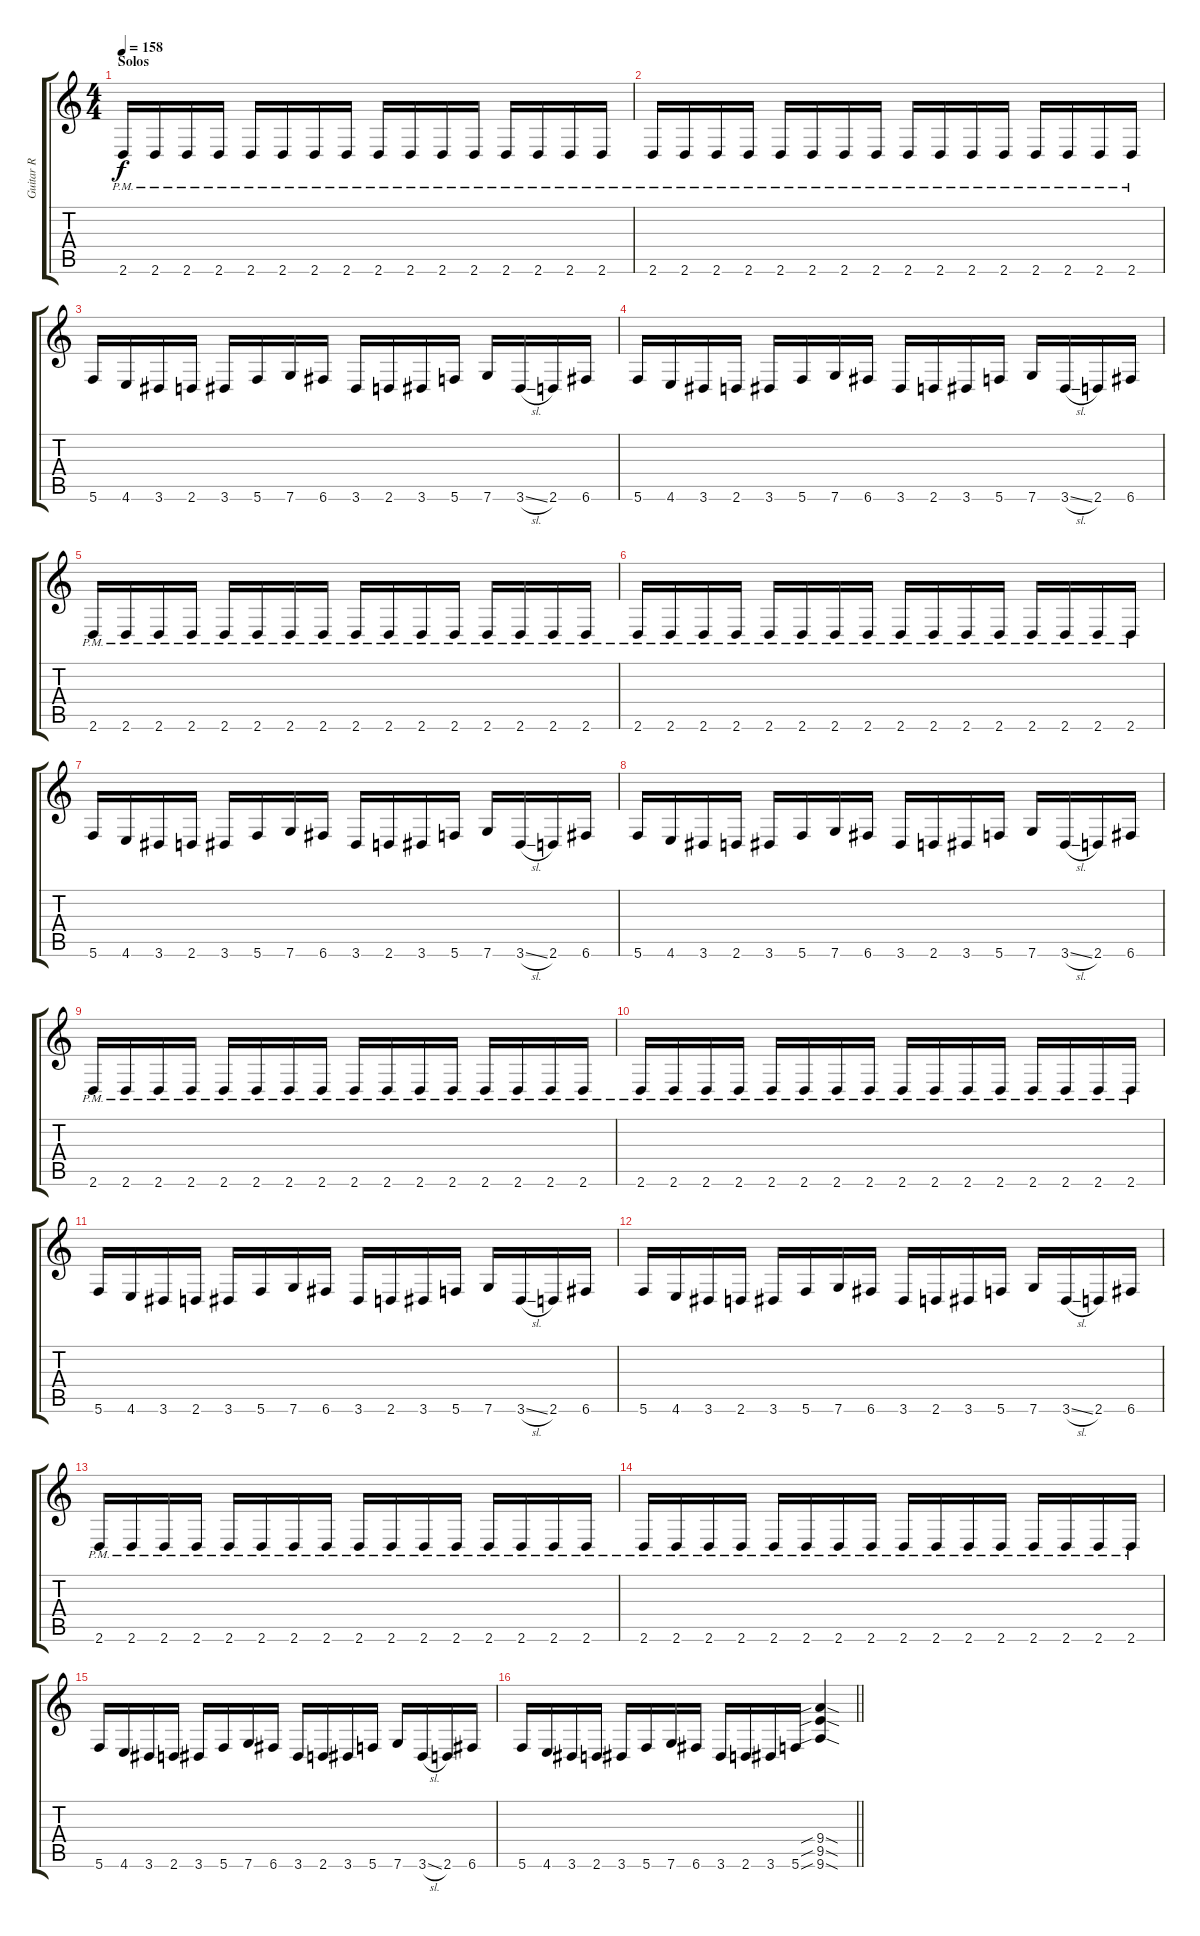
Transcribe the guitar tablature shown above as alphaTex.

\track ("Guitar R" "Guitar R") {instrument overdrivenguitar}
\staff {score tabs}
\tuning (D4 A3 F3 C3 G2 C2) {hide}
\ts (4 4)
\section ("" "Solos")
\tempo 158
\clef g2
\ks c
2.6{pm}.16{dy f} 2.6{pm}.16 2.6{pm}.16 2.6{pm}.16 2.6{pm}.16 2.6{pm}.16 2.6{pm}.16 2.6{pm}.16 2.6{pm}.16 2.6{pm}.16 2.6{pm}.16 2.6{pm}.16 2.6{pm}.16 2.6{pm}.16 2.6{pm}.16 2.6{pm}.16 |
2.6{pm}.16 2.6{pm}.16 2.6{pm}.16 2.6{pm}.16 2.6{pm}.16 2.6{pm}.16 2.6{pm}.16 2.6{pm}.16 2.6{pm}.16 2.6{pm}.16 2.6{pm}.16 2.6{pm}.16 2.6{pm}.16 2.6{pm}.16 2.6{pm}.16 2.6{pm}.16 |
5.6.16 4.6.16 3.6.16 2.6.16 3.6.16 5.6.16 7.6.16 6.6.16 3.6.16 2.6.16 3.6.16 5.6.16 7.6.16 3.6{sl}.16 2.6.16 6.6.16 |
5.6.16 4.6.16 3.6.16 2.6.16 3.6.16 5.6.16 7.6.16 6.6.16 3.6.16 2.6.16 3.6.16 5.6.16 7.6.16 3.6{sl}.16 2.6.16 6.6.16 |
2.6{pm}.16 2.6{pm}.16 2.6{pm}.16 2.6{pm}.16 2.6{pm}.16 2.6{pm}.16 2.6{pm}.16 2.6{pm}.16 2.6{pm}.16 2.6{pm}.16 2.6{pm}.16 2.6{pm}.16 2.6{pm}.16 2.6{pm}.16 2.6{pm}.16 2.6{pm}.16 |
2.6{pm}.16 2.6{pm}.16 2.6{pm}.16 2.6{pm}.16 2.6{pm}.16 2.6{pm}.16 2.6{pm}.16 2.6{pm}.16 2.6{pm}.16 2.6{pm}.16 2.6{pm}.16 2.6{pm}.16 2.6{pm}.16 2.6{pm}.16 2.6{pm}.16 2.6{pm}.16 |
5.6.16 4.6.16 3.6.16 2.6.16 3.6.16 5.6.16 7.6.16 6.6.16 3.6.16 2.6.16 3.6.16 5.6.16 7.6.16 3.6{sl}.16 2.6.16 6.6.16 |
5.6.16 4.6.16 3.6.16 2.6.16 3.6.16 5.6.16 7.6.16 6.6.16 3.6.16 2.6.16 3.6.16 5.6.16 7.6.16 3.6{sl}.16 2.6.16 6.6.16 |
2.6{pm}.16 2.6{pm}.16 2.6{pm}.16 2.6{pm}.16 2.6{pm}.16 2.6{pm}.16 2.6{pm}.16 2.6{pm}.16 2.6{pm}.16 2.6{pm}.16 2.6{pm}.16 2.6{pm}.16 2.6{pm}.16 2.6{pm}.16 2.6{pm}.16 2.6{pm}.16 |
2.6{pm}.16 2.6{pm}.16 2.6{pm}.16 2.6{pm}.16 2.6{pm}.16 2.6{pm}.16 2.6{pm}.16 2.6{pm}.16 2.6{pm}.16 2.6{pm}.16 2.6{pm}.16 2.6{pm}.16 2.6{pm}.16 2.6{pm}.16 2.6{pm}.16 2.6{pm}.16 |
5.6.16 4.6.16 3.6.16 2.6.16 3.6.16 5.6.16 7.6.16 6.6.16 3.6.16 2.6.16 3.6.16 5.6.16 7.6.16 3.6{sl}.16 2.6.16 6.6.16 |
5.6.16 4.6.16 3.6.16 2.6.16 3.6.16 5.6.16 7.6.16 6.6.16 3.6.16 2.6.16 3.6.16 5.6.16 7.6.16 3.6{sl}.16 2.6.16 6.6.16 |
2.6{pm}.16 2.6{pm}.16 2.6{pm}.16 2.6{pm}.16 2.6{pm}.16 2.6{pm}.16 2.6{pm}.16 2.6{pm}.16 2.6{pm}.16 2.6{pm}.16 2.6{pm}.16 2.6{pm}.16 2.6{pm}.16 2.6{pm}.16 2.6{pm}.16 2.6{pm}.16 |
2.6{pm}.16 2.6{pm}.16 2.6{pm}.16 2.6{pm}.16 2.6{pm}.16 2.6{pm}.16 2.6{pm}.16 2.6{pm}.16 2.6{pm}.16 2.6{pm}.16 2.6{pm}.16 2.6{pm}.16 2.6{pm}.16 2.6{pm}.16 2.6{pm}.16 2.6{pm}.16 |
5.6.16 4.6.16 3.6.16 2.6.16 3.6.16 5.6.16 7.6.16 6.6.16 3.6.16 2.6.16 3.6.16 5.6.16 7.6.16 3.6{sl}.16 2.6.16 6.6.16 |
\barLineRight lightlight
5.6.16 4.6.16 3.6.16 2.6.16 3.6.16 5.6.16 7.6.16 6.6.16 3.6.16 2.6.16 3.6.16 5.6.16 (9.4{sib sod} 9.5{sib sod} 9.6{sib sod}).4
